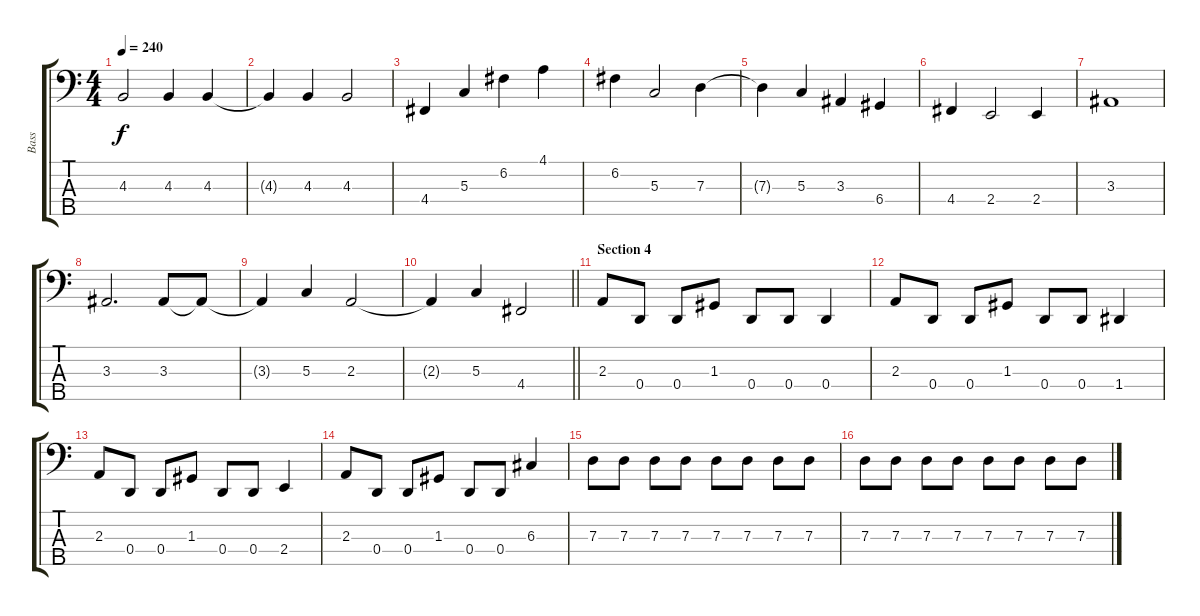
\track ("Bass" "Bass") {instrument electricbasspick}
\staff {score tabs}
\tuning (F2 C2 G1 D1 A0) {hide}
\ts (4 4)
\tempo 240
\clef f4
\ks c
4.3{t}.2{dy f} 4.3.4 4.3.4 |
4.3{t}.4 4.3.4 4.3.2 |
4.4.4 5.3.4 6.2.4 4.1.4 |
6.2.4 5.3.2 7.3.4 |
7.3{t}.4 5.3.4 3.3.4 6.4.4 |
4.4.4 2.4.2 2.4.4 |
3.3.1 |
3.3.2{d} 3.3.8 3.3{t}.8 |
3.3{t}.4 5.3.4 2.3.2 |
\barLineRight lightlight
2.3{t}.4 5.3.4 4.4.2 |
\section ("" "Section 4")
2.3.8 0.4.8 0.4.8 1.3.8 0.4.8 0.4.8 0.4.4 |
2.3.8 0.4.8 0.4.8 1.3.8 0.4.8 0.4.8 1.4.4 |
2.3.8 0.4.8 0.4.8 1.3.8 0.4.8 0.4.8 2.4.4 |
2.3.8 0.4.8 0.4.8 1.3.8 0.4.8 0.4.8 6.3.4 |
7.3.8 7.3.8 7.3.8 7.3.8 7.3.8 7.3.8 7.3.8 7.3.8 |
7.3.8 7.3.8 7.3.8 7.3.8 7.3.8 7.3.8 7.3.8 7.3.8
